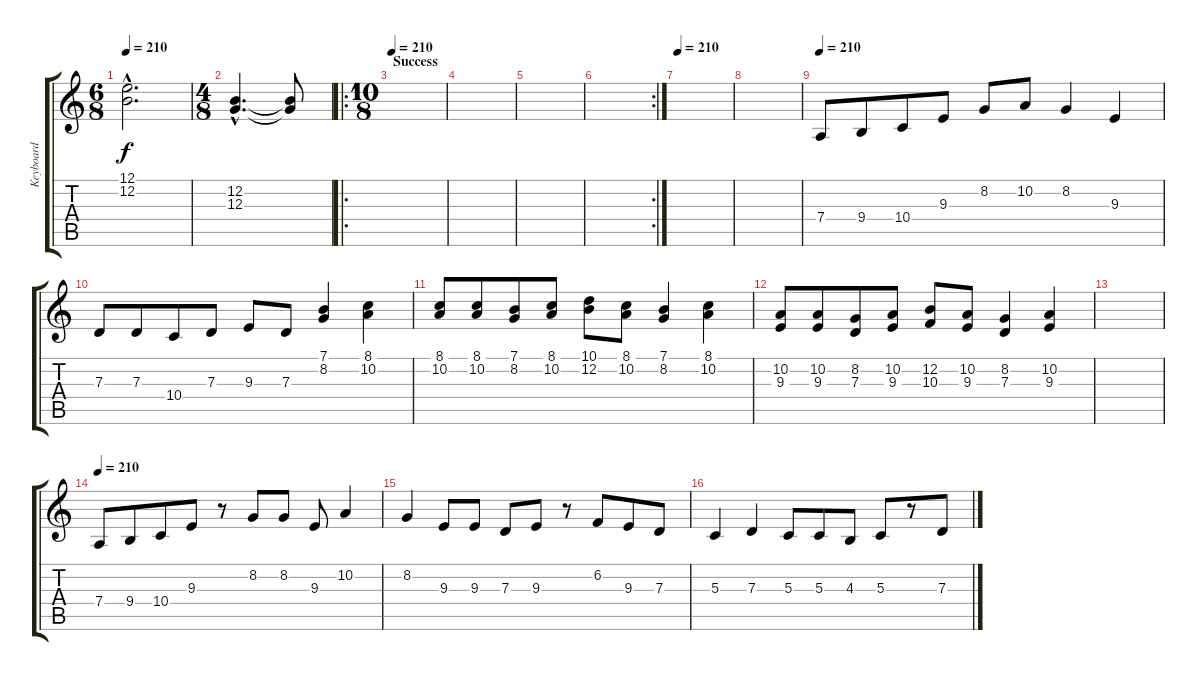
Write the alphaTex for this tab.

\track ("Keyboard" "Keyboard") {instrument drawbarorgan}
\staff {score tabs}
\tuning (E4 B3 G3 D3 A2 E2) {hide}
\ts (6 8)
\tempo 210
\clef g2
\ks c
(12.1{hac} 12.2{hac}).2{d dy f} |
\ts (4 8)
(12.2{hac} 12.3{hac}).4{d} (12.2{t} 12.3{t}).8 |
\ro
\ts (10 8)
\section ("" "Success")
\tempo 210
|
|
|
\rc 2
|
\tempo 210
|
|
\tempo 210
7.4.8 9.4.8 10.4.8 9.3.8 8.2.8 10.2.8 8.2.4 9.3.4 |
7.3.8 7.3.8 10.4.8 7.3.8 9.3.8 7.3.8 (7.1 8.2).4 (8.1 10.2).4 |
(8.1 10.2).8 (8.1 10.2).8 (7.1 8.2).8 (8.1 10.2).8 (10.1 12.2).8 (8.1 10.2).8 (7.1 8.2).4 (8.1 10.2).4 |
(10.2 9.3).8 (10.2 9.3).8 (8.2 7.3).8 (10.2 9.3).8 (12.2 10.3).8 (10.2 9.3).8 (8.2 7.3).4 (10.2 9.3).4 |
|
\tempo 210
7.4.8 9.4.8 10.4.8 9.3.8 r.8 8.2.8 8.2.8 9.3.8 10.2.4 |
8.2.4 9.3.8 9.3.8 7.3.8 9.3.8 r.8 6.2.8 9.3.8 7.3.8 |
5.3.4 7.3.4 5.3.8 5.3.8 4.3.8 5.3.8 r.8 7.3.8
